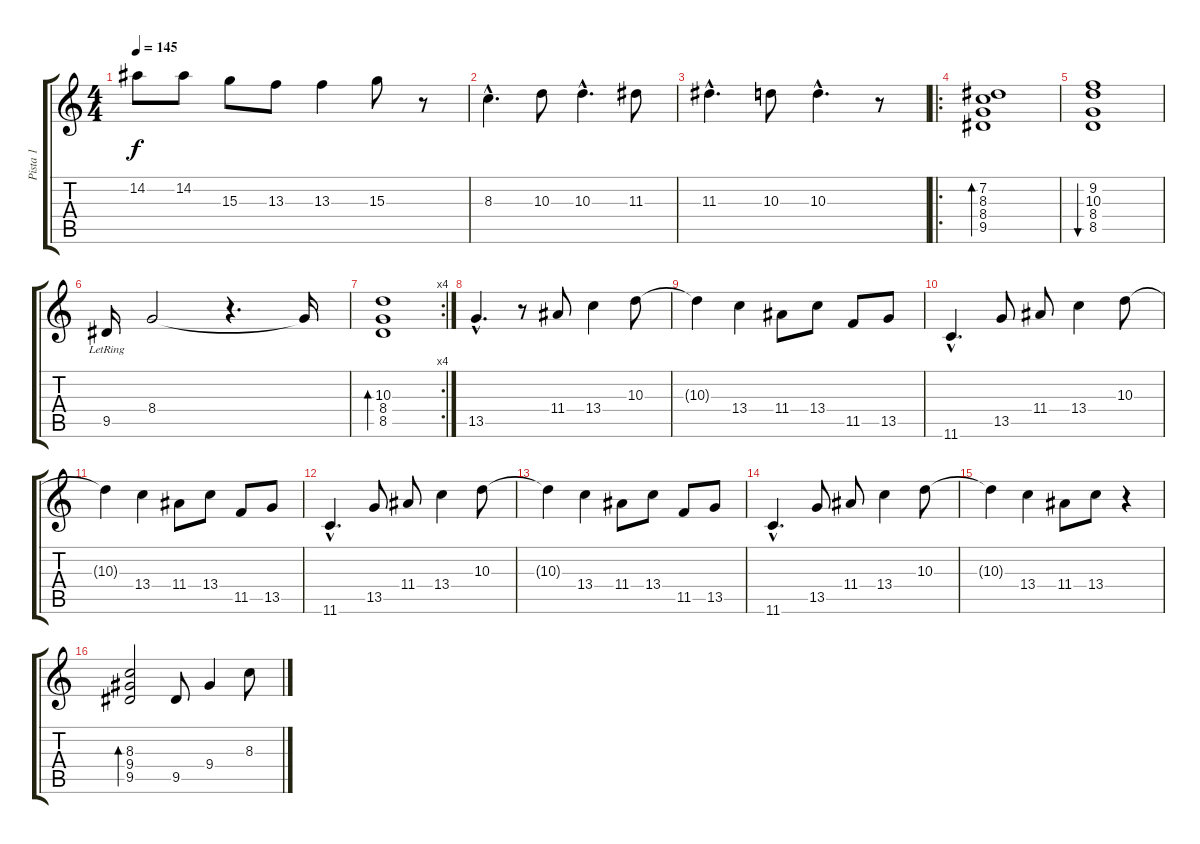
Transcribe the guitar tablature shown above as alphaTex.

\track ("Pista 1" "Pista 1") {instrument acousticguitarnylon}
\staff {score tabs}
\tuning (Db4 Ab3 E3 B2 Gb2 Db2) {hide}
\ts (4 4)
\tempo 145
\clef g2
\ks c
14.2{t}.8{dy f} 14.2.8 15.3.8 13.3.8 13.3.4 15.3.8 r.8 |
8.3{hac}.4{d} 10.3.8 10.3{hac}.4{d} 11.3.8 |
11.3{hac}.4{d} 10.3.8 10.3{hac}.4{d} r.8 |
\ro
(7.2 8.3 8.4 9.5).1{bd 240} |
(9.2 10.3 8.4 8.5).1{bu 240} |
9.5{lr}.16 8.4.2 r.4{d} 8.4{t}.16 |
\rc 4
(10.3 8.4 8.5).1{bd 480} |
13.5{hac}.4{d} r.8 11.4.8 13.4.4 10.3.8 |
10.3{t}.4 13.4.4 11.4.8 13.4.8 11.5.8 13.5.8 |
11.6{hac}.4{d} 13.5.8 11.4.8 13.4.4 10.3.8 |
10.3{t}.4 13.4.4 11.4.8 13.4.8 11.5.8 13.5.8 |
11.6{hac}.4{d} 13.5.8 11.4.8 13.4.4 10.3.8 |
10.3{t}.4 13.4.4 11.4.8 13.4.8 11.5.8 13.5.8 |
11.6{hac}.4{d} 13.5.8 11.4.8 13.4.4 10.3.8 |
10.3{t}.4 13.4.4 11.4.8 13.4.8 r.4 |
(8.3 9.4 9.5).2{bd 240} 9.5.8 9.4.4 8.3.8
